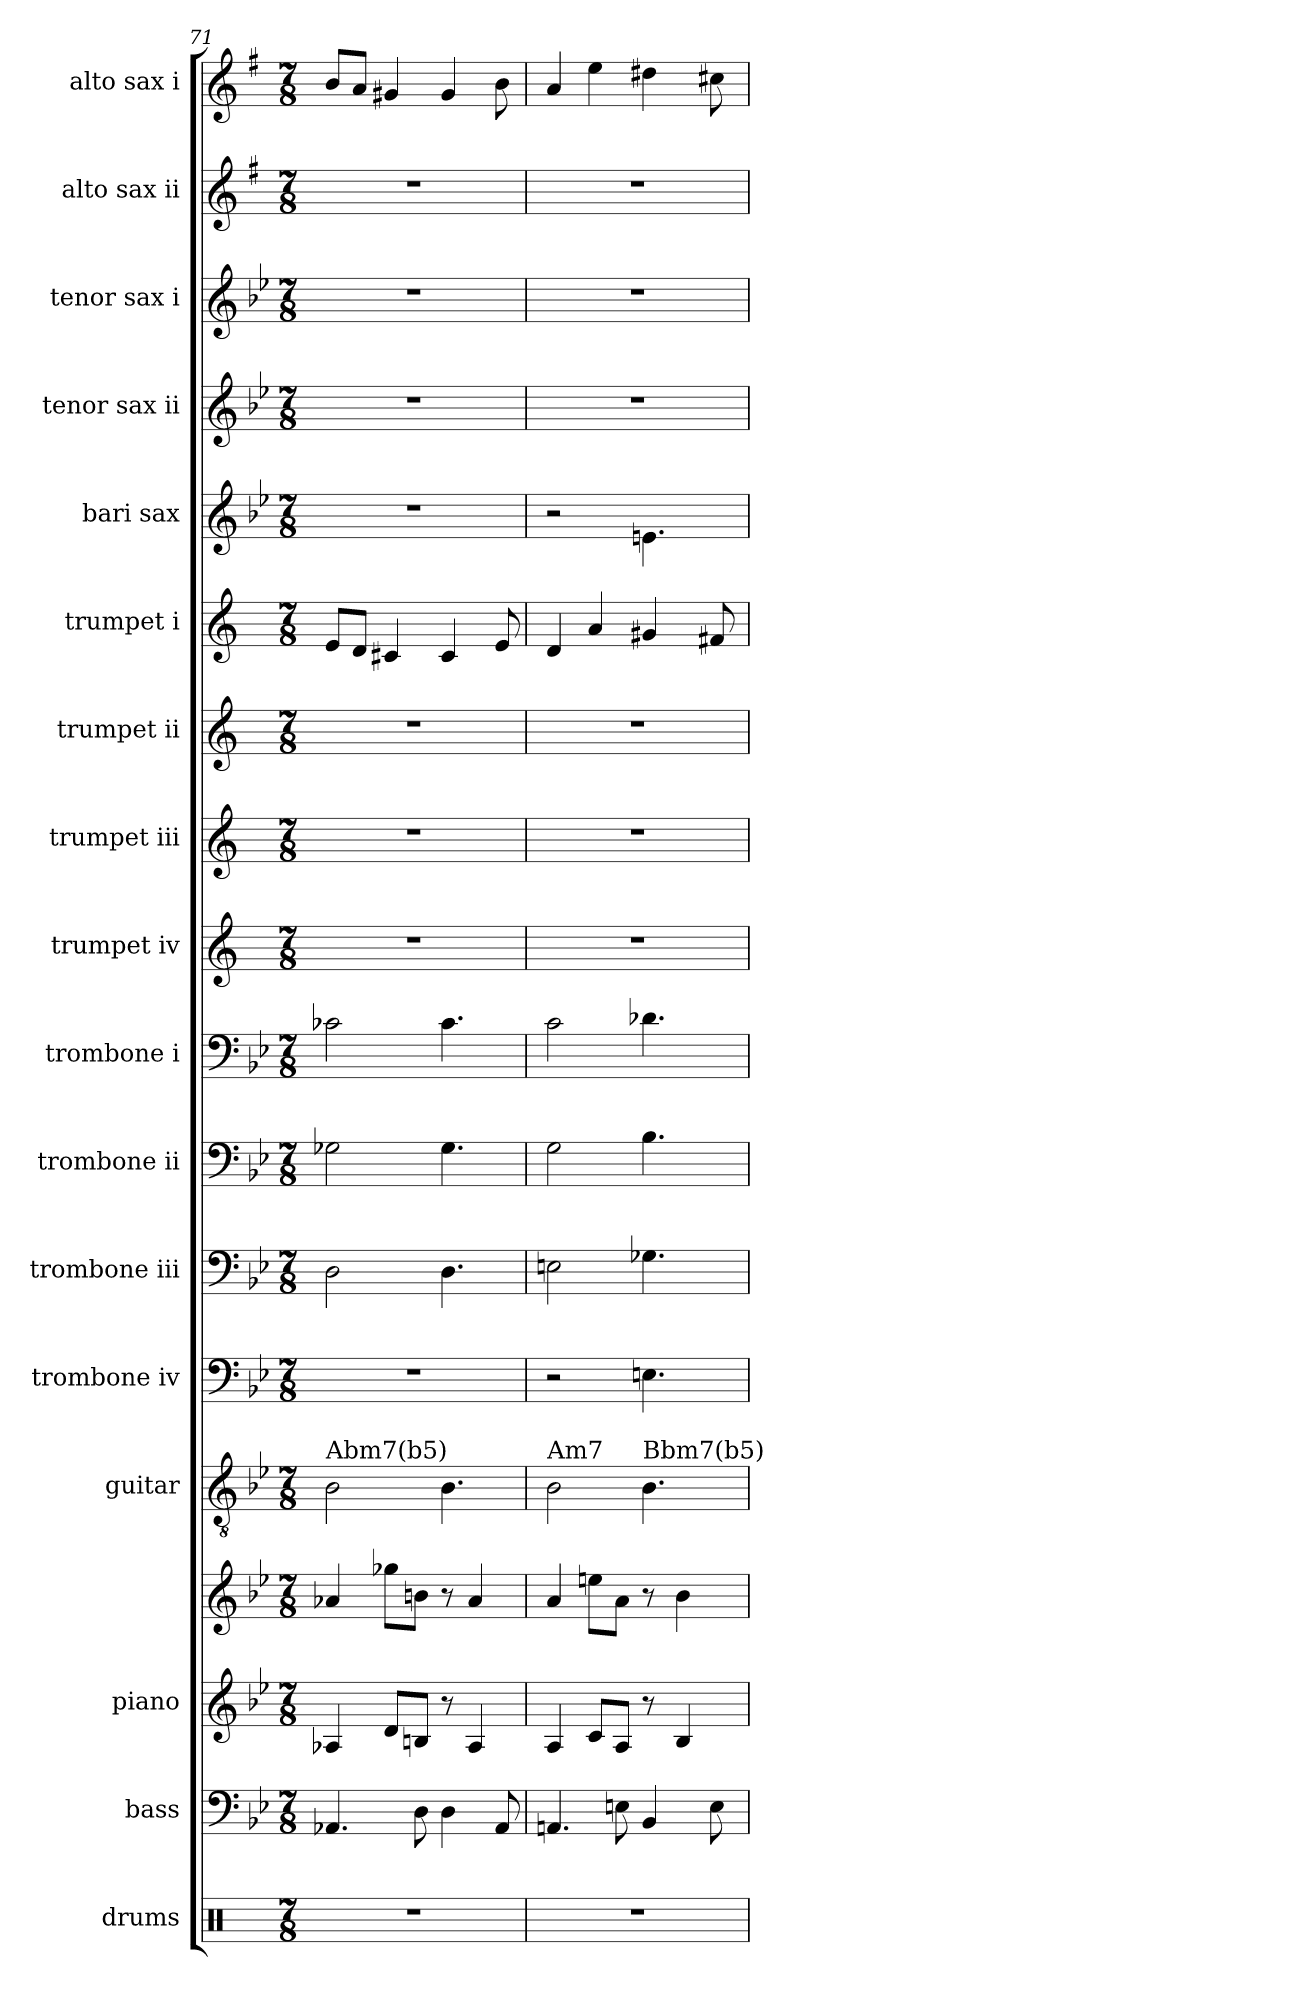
**kern	**kern	**kern	**kern	**kern	**kern	**kern	**kern	**kern	**kern	**kern	**kern	**kern	**kern	**kern	**kern	**kern	**kern
*part17	*part16	*part15	*part15	*part14	*part13	*part12	*part11	*part10	*part9	*part8	*part7	*part6	*part5	*part4	*part3	*part2	*part1
*staff18	*staff17	*staff16	*staff15	*staff14	*staff13	*staff12	*staff11	*staff10	*staff9	*staff8	*staff7	*staff6	*staff5	*staff4	*staff3	*staff2	*staff1
*I"drums	*I"bass	*I"piano	*	*I"guitar	*I"trombone iv	*I"trombone iii	*I"trombone ii	*I"trombone i	*I"trumpet iv	*I"trumpet iii	*I"trumpet ii	*I"trumpet i	*I"bari sax	*I"tenor sax ii	*I"tenor sax i	*I"alto sax ii	*I"alto sax i
*I'drs.	*I'bass	*I'pno.	*	*I'gtr.	*I'tbn. iv	*I'tbn. iii	*I'tbn. ii	*I'tbn. i	*I'tpt. iv	*I'tpt. iii	*I'tpt. ii	*I'tpt. i	*I'bari	*I'tenor ii	*I'tenor i	*I'alto ii	*I'alto i
*clefX	*clefF4	*clefG2	*clefG2	*clefGv2	*clefF4	*clefF4	*clefF4	*clefF4	*clefG2	*clefG2	*clefG2	*clefG2	*clefG2	*clefG2	*clefG2	*clefG2	*clefG2
*	*ITrd7c12	*	*	*	*	*	*	*	*ITrd1c2	*ITrd1c2	*ITrd1c2	*ITrd1c2	*ITrd12c21	*ITrd8c14	*ITrd8c14	*ITrd5c9	*ITrd5c9
*k[]	*k[b-e-]	*k[b-e-]	*k[b-e-]	*k[b-e-]	*k[b-e-]	*k[b-e-]	*k[b-e-]	*k[b-e-]	*k[b-e-]	*k[b-e-]	*k[b-e-]	*k[b-e-]	*k[b-e-]	*k[b-e-]	*k[b-e-]	*k[b-e-]	*k[b-e-]
*M7/8	*M7/8	*M7/8	*M7/8	*M7/8	*M7/8	*M7/8	*M7/8	*M7/8	*M7/8	*M7/8	*M7/8	*M7/8	*M7/8	*M7/8	*M7/8	*M7/8	*M7/8
=71	=71	=71	=71	=71	=71	=71	=71	=71	=71	=71	=71	=71	=71	=71	=71	=71	=71
!	!	!	!	!LO:TX:a:t=Abm7(b5)	!	!	!	!	!	!	!	!	!	!	!	!	!
2..r	4.AAA-X/	4A-X/	4a-X/	2B-\	2..r	2D\	2G-X\	2c-X\	2..r	2..r	2..r	8d/L	2..r	2..r	2..r	2..r	8d/L
.	.	.	.	.	.	.	.	.	.	.	.	8c/J	.	.	.	.	8c/J
.	.	8d/L	8gg-X\L	.	.	.	.	.	.	.	.	4Bn/	.	.	.	.	4Bn/
.	8DD\	8Bn/J	8bn\J	.	.	.	.	.	.	.	.	.	.	.	.	.	.
.	4DD\	8r	8r	4.B-\	.	4.D\	4.G-\	4.c-\	.	.	.	4B/	.	.	.	.	4B/
.	.	4A-/	4a-/	.	.	.	.	.	.	.	.	.	.	.	.	.	.
.	8AAA-/	.	.	.	.	.	.	.	.	.	.	8d/	.	.	.	.	8d\
=72	=72	=72	=72	=72	=72	=72	=72	=72	=72	=72	=72	=72	=72	=72	=72	=72	=72
!	!	!	!	!LO:TX:a:t=Am7	!	!	!	!	!	!	!	!	!	!	!	!	!
2..r	4.AAAn/	4A/	4a/	2B-\	2r	2En\	2G\	2c\	2..r	2..r	2..r	4c/	2r	2..r	2..r	2..r	4c/
.	.	8c/L	8een\L	.	.	.	.	.	.	.	.	4g/	.	.	.	.	4g\
.	8EEn\	8A/J	8a\J	.	.	.	.	.	.	.	.	.	.	.	.	.	.
!	!	!	!	!LO:TX:a:t=Bbm7(b5)	!	!	!	!	!	!	!	!	!	!	!	!	!
.	4BBB-/	8r	8r	4.B-\	4.En\	4.G-X\	4.B-\	4.d-X\	.	.	.	4f#X/	4.En\	.	.	.	4f#X\
.	.	4B-/	4b-\	.	.	.	.	.	.	.	.	.	.	.	.	.	.
.	8EE\	.	.	.	.	.	.	.	.	.	.	8en/	.	.	.	.	8en\
=	=	=	=	=	=	=	=	=	=	=	=	=	=	=	=	=	=
*-	*-	*-	*-	*-	*-	*-	*-	*-	*-	*-	*-	*-	*-	*-	*-	*-	*-
